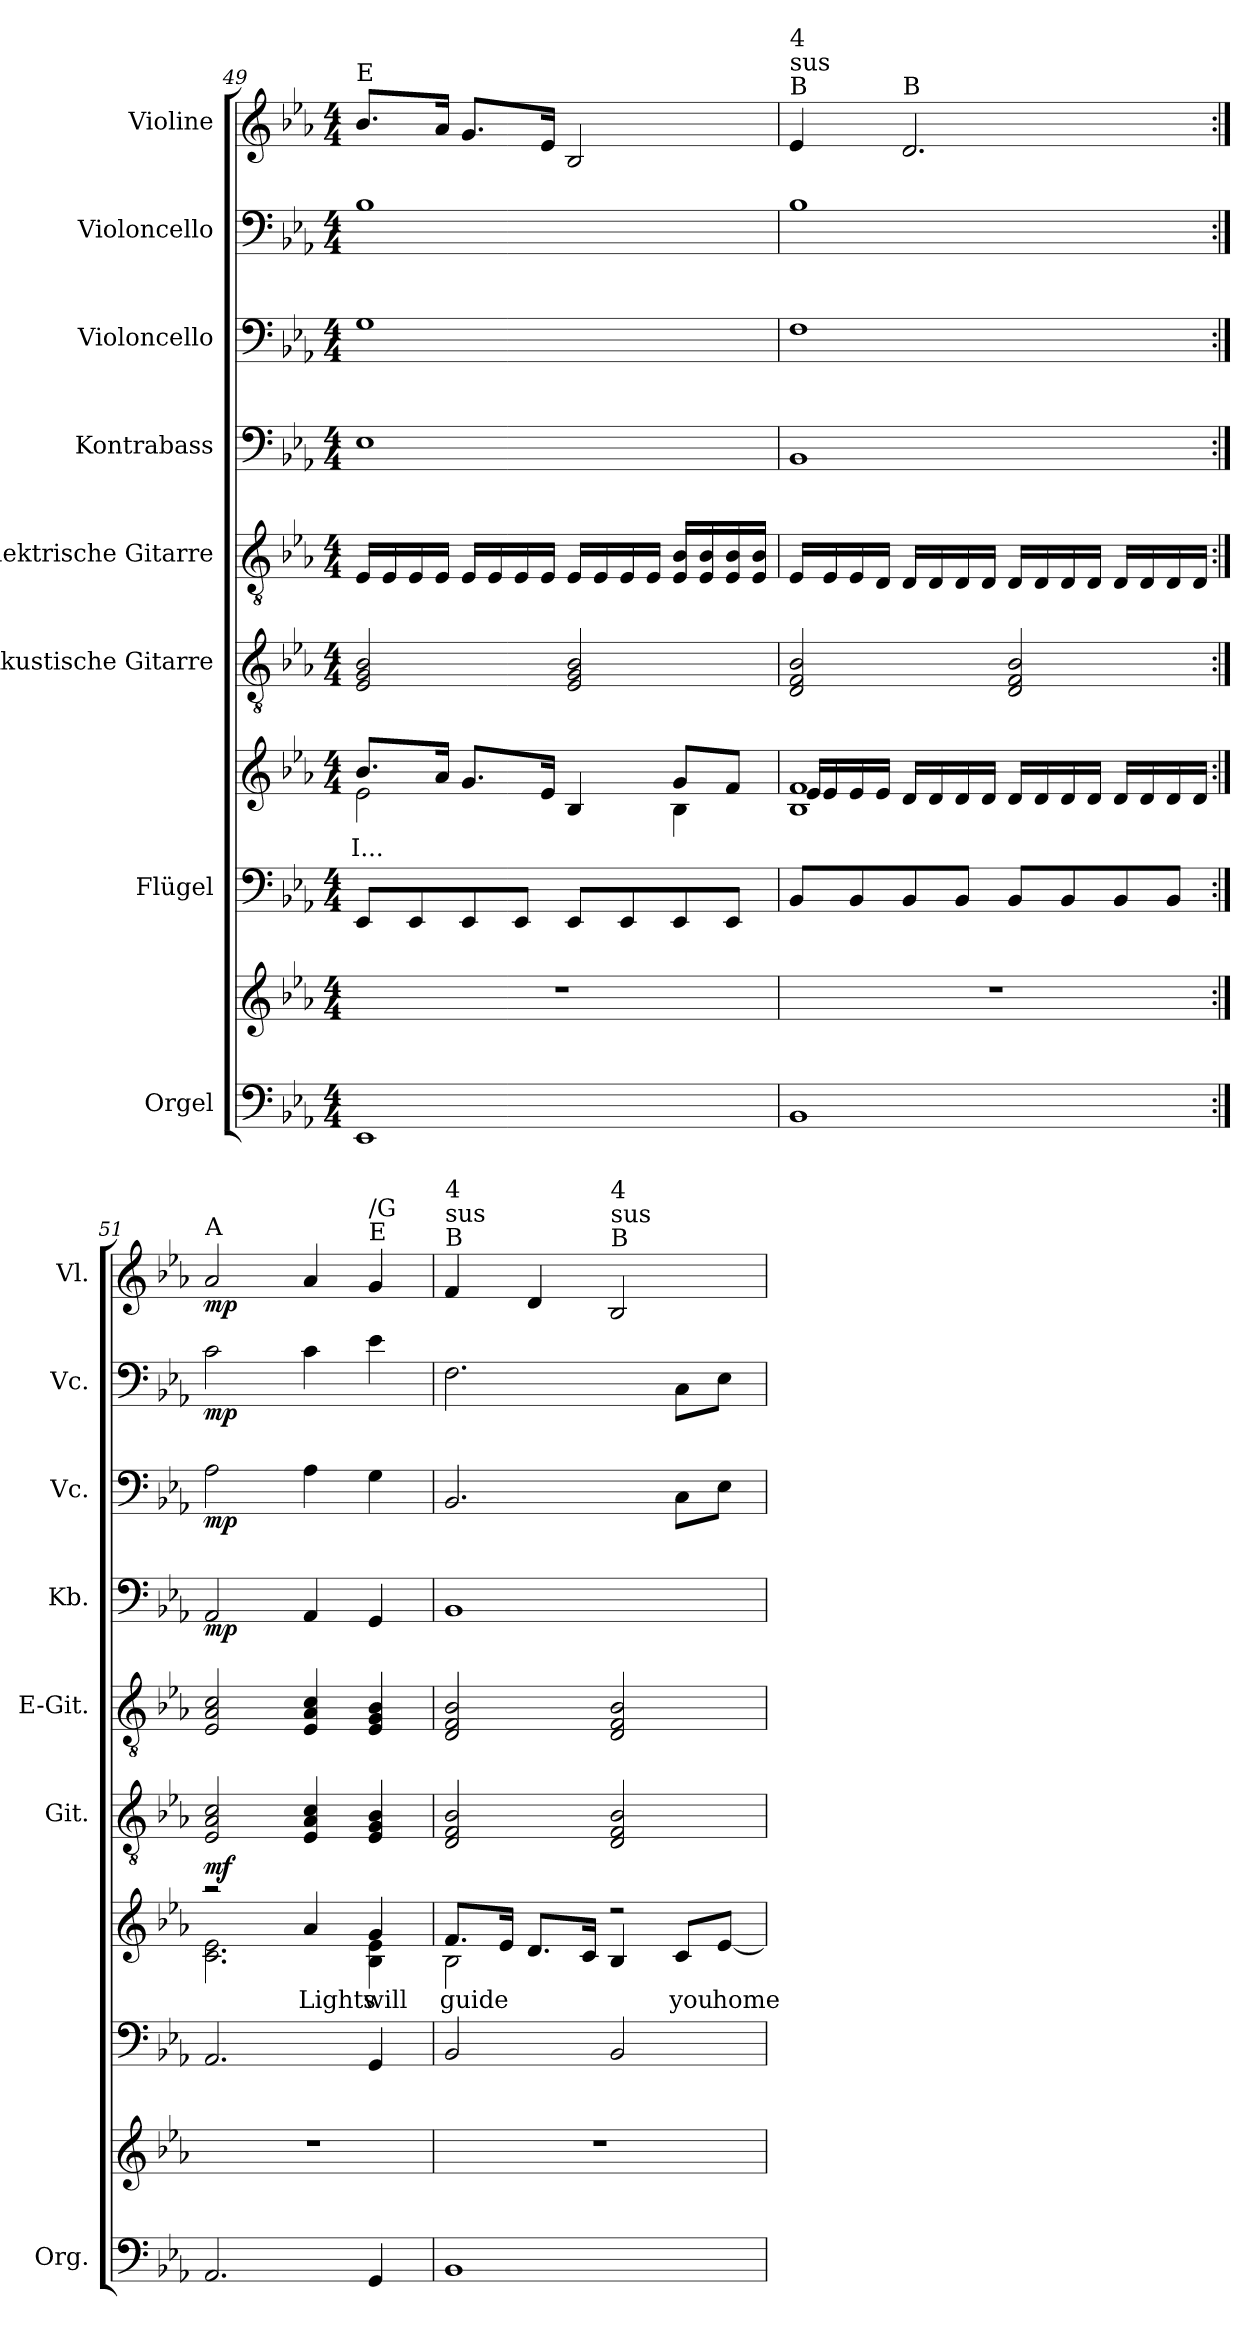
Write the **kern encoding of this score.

**kern	**kern	**kern	**kern	**text	**dynam	**kern	**kern	**kern	**dynam	**kern	**dynam	**kern	**dynam	**kern	**dynam
*part8	*part8	*part7	*part7	*part7	*part7	*part6	*part5	*part4	*part4	*part3	*part3	*part2	*part2	*part1	*part1
*staff10	*staff9	*staff8	*staff7	*staff7	*staff7/8	*staff6	*staff5	*staff4	*staff4	*staff3	*staff3	*staff2	*staff2	*staff1	*staff1
*I"Orgel	*	*I"Flügel	*	*	*	*I"Akustische Gitarre	*I"Elektrische Gitarre	*I"Kontrabass	*	*I"Violoncello	*	*I"Violoncello	*	*I"Violine	*
*I'Org.	*	*	*	*	*	*I'Git.	*I'E-Git.	*I'Kb.	*	*I'Vc.	*	*I'Vc.	*	*I'Vl.	*
!!LO:PB:g=z
*clefF4	*clefG2	*clefF4	*clefG2	*	*	*clefGv2	*clefGv2	*clefF4	*	*clefF4	*	*clefF4	*	*clefG2	*
*	*	*	*	*	*	*	*	*ITrd7c12	*	*	*	*	*	*	*
*k[b-e-a-]	*k[b-e-a-]	*k[b-e-a-]	*k[b-e-a-]	*	*	*k[b-e-a-]	*k[b-e-a-]	*k[b-e-a-]	*	*k[b-e-a-]	*	*k[b-e-a-]	*	*k[b-e-a-]	*
*M4/4	*M4/4	*M4/4	*M4/4	*	*	*M4/4	*M4/4	*M4/4	*	*M4/4	*	*M4/4	*	*M4/4	*
=49	=49	=49	=49	=49	=49	=49	=49	=49	=49	=49	=49	=49	=49	=49	=49
*	*	*	*^	*	*	*	*	*	*	*	*	*	*	*	*
!	!	!	!	!	!	!	!	!	!	!	!	!	!	!	!LO:TX:a:t=E	!
1EE-	1r	8EE-/L	2e-\	8.b-/L	I...	.	2E-/ 2G/ 2B-/	16E-/LL	1EE-	.	1G	.	1B-	.	8.b-/L	.
.	.	.	.	.	.	.	.	16E-/	.	.	.	.	.	.	.	.
.	.	8EE-/	.	.	.	.	.	16E-/	.	.	.	.	.	.	.	.
.	.	.	.	16a-/Jk	.	.	.	16E-/JJ	.	.	.	.	.	.	16a-/Jk	.
.	.	8EE-/	.	8.g/L	.	.	.	16E-/LL	.	.	.	.	.	.	8.g/L	.
.	.	.	.	.	.	.	.	16E-/	.	.	.	.	.	.	.	.
.	.	8EE-/J	.	.	.	.	.	16E-/	.	.	.	.	.	.	.	.
.	.	.	.	16e-/Jk	.	.	.	16E-/JJ	.	.	.	.	.	.	16e-/Jk	.
.	.	8EE-/L	4B-/	4rcccyy	.	.	2E-/ 2G/ 2B-/	16E-/LL	.	.	.	.	.	.	2B-/	.
.	.	.	.	.	.	.	.	16E-/	.	.	.	.	.	.	.	.
.	.	8EE-/	.	.	.	.	.	16E-/	.	.	.	.	.	.	.	.
.	.	.	.	.	.	.	.	16E-/JJ	.	.	.	.	.	.	.	.
.	.	8EE-/	4B-\	8g/L	.	.	.	16E-/ 16B-/LL	.	.	.	.	.	.	.	.
.	.	.	.	.	.	.	.	16E-/ 16B-/	.	.	.	.	.	.	.	.
.	.	8EE-/J	.	8f/J	.	.	.	16E-/ 16B-/	.	.	.	.	.	.	.	.
.	.	.	.	.	.	.	.	16E-/ 16B-/JJ	.	.	.	.	.	.	.	.
=50	=50	=50	=50	=50	=50	=50	=50	=50	=50	=50	=50	=50	=50	=50	=50	=50
!	!	!	!	!	!	!	!	!	!	!	!	!	!	!	!LO:TX:a:t=B	!
!	!	!	!	!	!	!	!	!	!	!	!	!	!	!	!LO:TX:a:t=sus	!
!	!	!	!	!	!	!	!	!	!	!	!	!	!	!	!LO:TX:a:t=4	!
1BB-	1r	8BB-/L	1B- 1f	16e-/LL	.	.	2D/ 2F/ 2B-/	16E-/LL	1BBB-	.	1F	.	1B-	.	4e-/	.
.	.	.	.	16e-/	.	.	.	16E-/	.	.	.	.	.	.	.	.
.	.	8BB-/	.	16e-/	.	.	.	16E-/	.	.	.	.	.	.	.	.
.	.	.	.	16e-/JJ	.	.	.	16D/JJ	.	.	.	.	.	.	.	.
!	!	!	!	!	!	!	!	!	!	!	!	!	!	!	!LO:TX:a:t=B	!
.	.	8BB-/	.	16d/LL	.	.	.	16D/LL	.	.	.	.	.	.	2.d/	.
.	.	.	.	16d/	.	.	.	16D/	.	.	.	.	.	.	.	.
.	.	8BB-/J	.	16d/	.	.	.	16D/	.	.	.	.	.	.	.	.
.	.	.	.	16d/JJ	.	.	.	16D/JJ	.	.	.	.	.	.	.	.
.	.	8BB-/L	.	16d/LL	.	.	2D/ 2F/ 2B-/	16D/LL	.	.	.	.	.	.	.	.
.	.	.	.	16d/	.	.	.	16D/	.	.	.	.	.	.	.	.
.	.	8BB-/	.	16d/	.	.	.	16D/	.	.	.	.	.	.	.	.
.	.	.	.	16d/JJ	.	.	.	16D/JJ	.	.	.	.	.	.	.	.
.	.	8BB-/	.	16d/LL	.	.	.	16D/LL	.	.	.	.	.	.	.	.
.	.	.	.	16d/	.	.	.	16D/	.	.	.	.	.	.	.	.
.	.	8BB-/J	.	16d/	.	.	.	16D/	.	.	.	.	.	.	.	.
.	.	.	.	16d/JJ	.	.	.	16D/JJ	.	.	.	.	.	.	.	.
=51:|!	=51:|!	=51:|!	=51:|!	=51:|!	=51:|!	=51:|!	=51:|!	=51:|!	=51:|!	=51:|!	=51:|!	=51:|!	=51:|!	=51:|!	=51:|!	=51:|!
!	!	!	!	!	!	!	!	!	!	!	!	!	!	!	!LO:TX:a:t=A	!
!	!	!	!	!	!	!LO:DY:b	!	!	!	!LO:DY:b	!	!LO:DY:b	!	!LO:DY:b	!	!LO:DY:b
2.AA-/	1r	2.AA-/	2.c\ 2.e-\	2raa	.	mf	2E-/ 2A-/ 2c/	2E-/ 2A-/ 2c/	2AAA-/	mp	2A-\	mp	2c\	mp	2a-/	mp
.	.	.	.	4a-/	Lights	.	4E-/ 4A-/ 4c/	4E-/ 4A-/ 4c/	4AAA-/	.	4A-\	.	4c\	.	4a-/	.
!	!	!	!	!	!	!	!	!	!	!	!	!	!	!	!LO:TX:a:t=E	!
!	!	!	!	!	!	!	!	!	!	!	!	!	!	!	!LO:TX:a:t=/G	!
4GG/	.	4GG/	4B-\ 4e-\	4g/	will	.	4E-/ 4G/ 4B-/	4E-/ 4G/ 4B-/	4GGG/	.	4G\	.	4e-\	.	4g/	.
!!LO:PB:g=z
=52	=52	=52	=52	=52	=52	=52	=52	=52	=52	=52	=52	=52	=52	=52	=52	=52
!	!	!	!	!	!	!	!	!	!	!	!	!	!	!	!LO:TX:a:t=B	!
!	!	!	!	!	!	!	!	!	!	!	!	!	!	!	!LO:TX:a:t=sus	!
!	!	!	!	!	!	!	!	!	!	!	!	!	!	!	!LO:TX:a:t=4	!
1BB-	1r	2BB-/	2B-\	8.f/L	guide	.	2D/ 2F/ 2B-/	2D/ 2F/ 2B-/	1BBB-	.	2.BB-/	.	2.F\	.	4f/	.
.	.	.	.	16e-/Jk	.	.	.	.	.	.	.	.	.	.	.	.
.	.	.	.	8.d/L	.	.	.	.	.	.	.	.	.	.	4d/	.
.	.	.	.	16c/Jk	.	.	.	.	.	.	.	.	.	.	.	.
!	!	!	!	!	!	!	!	!	!	!	!	!	!	!	!LO:TX:a:t=B	!
!	!	!	!	!	!	!	!	!	!	!	!	!	!	!	!LO:TX:a:t=sus	!
!	!	!	!	!	!	!	!	!	!	!	!	!	!	!	!LO:TX:a:t=4	!
.	.	2BB-/	2r	4B-/	.	.	2D/ 2F/ 2B-/	2D/ 2F/ 2B-/	.	.	.	.	.	.	2B-/	.
.	.	.	.	8c/L	you	.	.	.	.	.	8C\L	.	8C\L	.	.	.
.	.	.	.	[8e-/J	home	.	.	.	.	.	8E-\J	.	8E-\J	.	.	.
*	*	*	*v	*v	*	*	*	*	*	*	*	*	*	*	*	*
=	=	=	=	=	=	=	=	=	=	=	=	=	=	=	=
*-	*-	*-	*-	*-	*-	*-	*-	*-	*-	*-	*-	*-	*-	*-	*-
